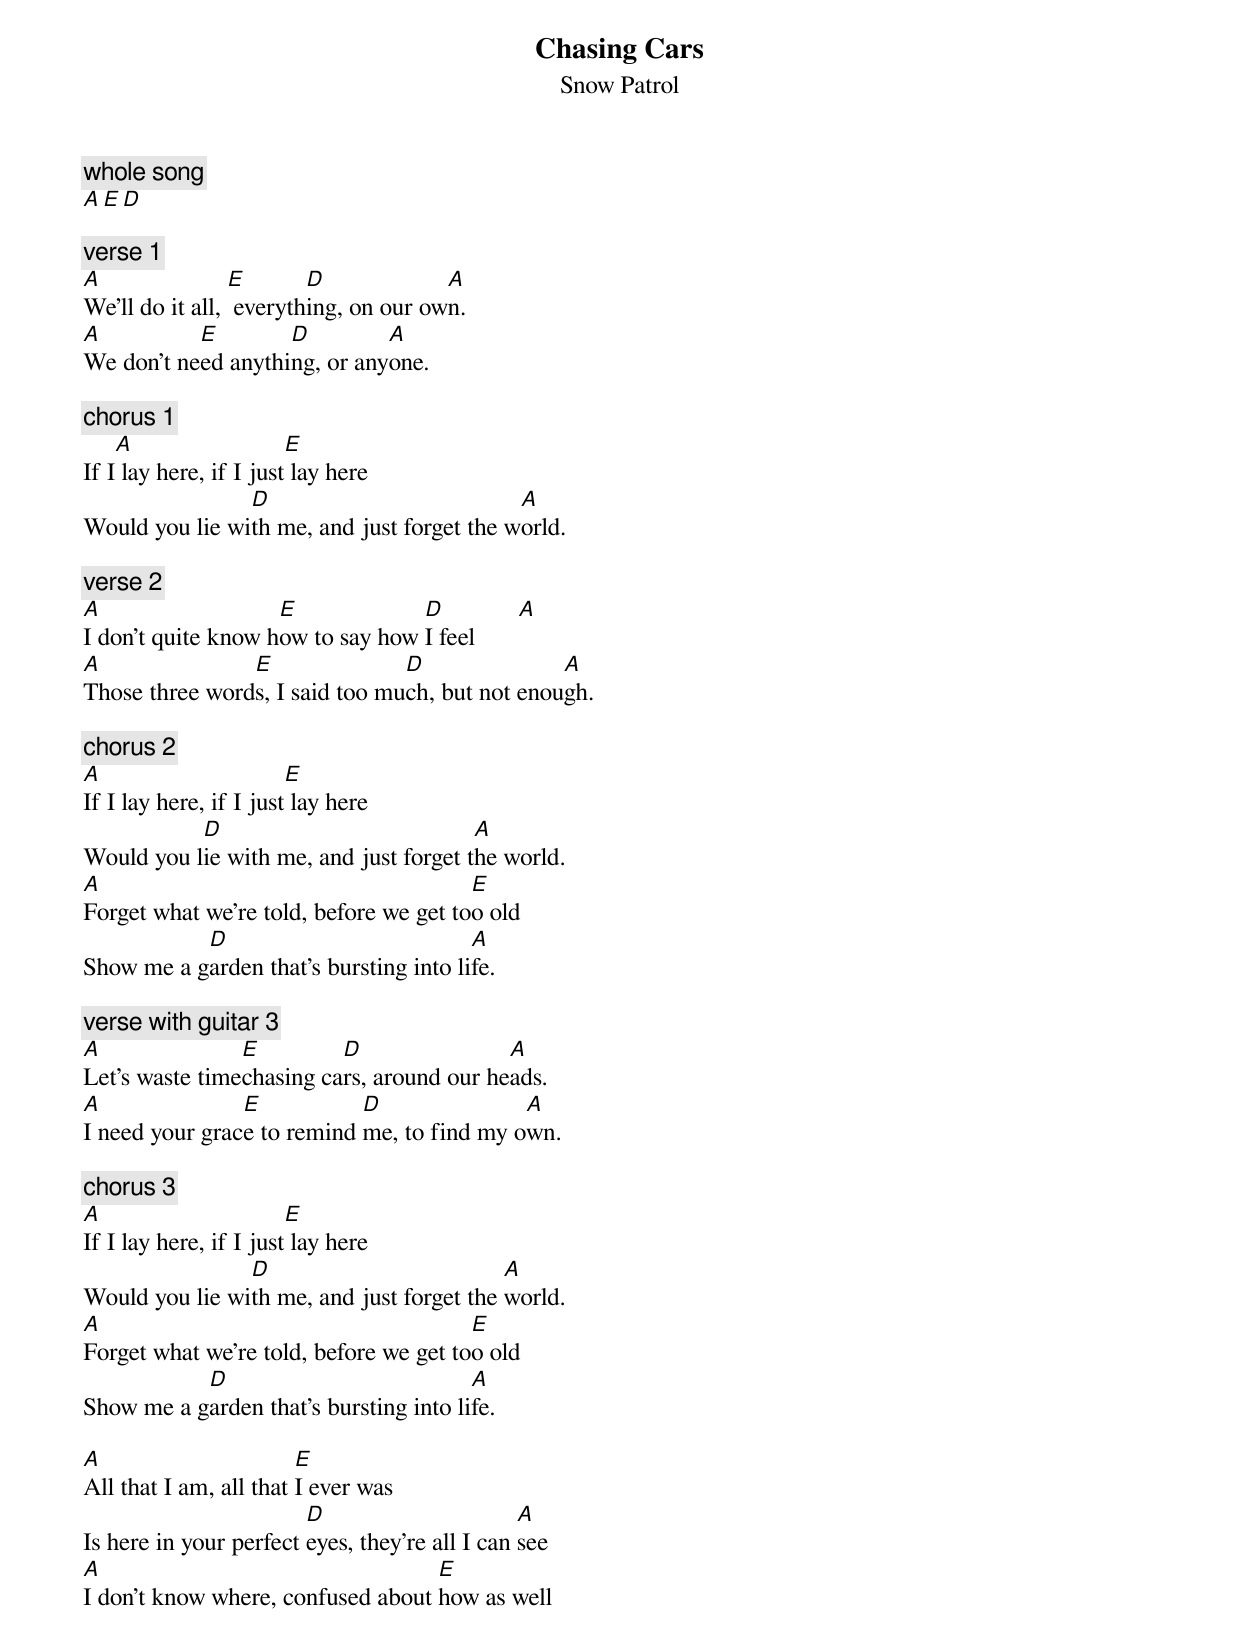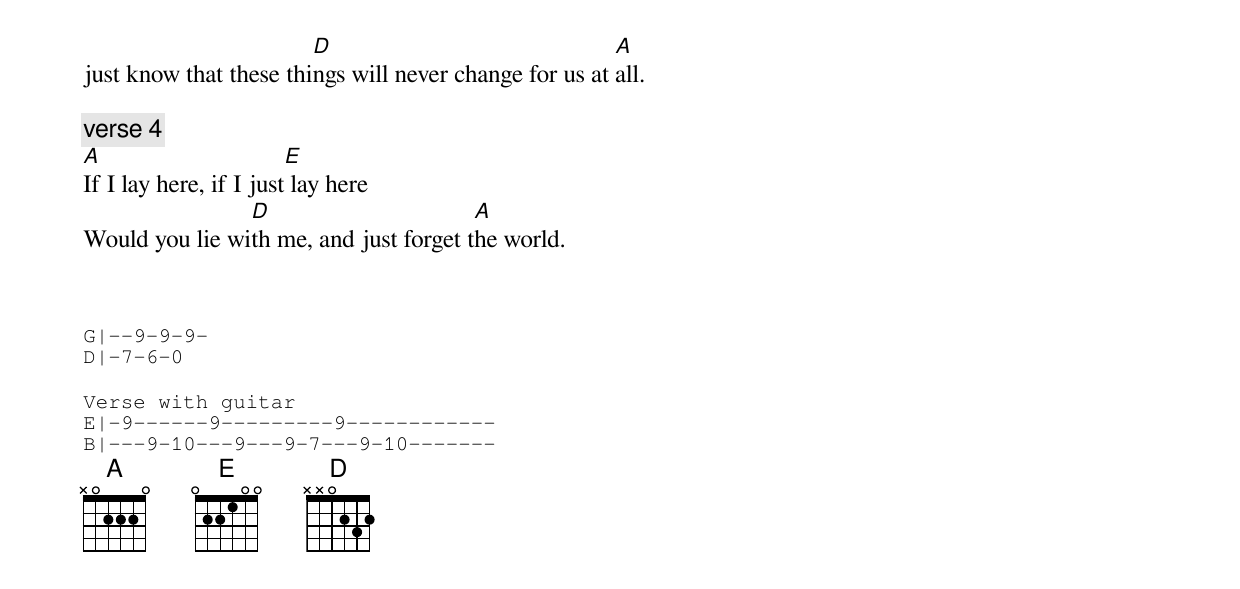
{t:Chasing Cars}
{st:Snow Patrol}
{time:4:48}
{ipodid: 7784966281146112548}








{c: whole song}
[A][E][D]

{c:verse 1}
[A]We'll do it all, [E] everyth[D]ing, on our ow[A]n.
[A]We don't ne[E]ed anythi[D]ng, or any[A]one.

{c:chorus 1}
If I[A] lay here, if I just[E] lay here
Would you lie wi[D]th me, and just forget the w[A]orld.

{c:verse 2}
[A]I don't quite know h[E]ow to say how [D]I feel       [A]
[A]Those three word[E]s, I said too mu[D]ch, but not enou[A]gh.

{c:chorus 2}
[A]If I lay here, if I just[E] lay here
Would you l[D]ie with me, and just forget t[A]he world.
[A]Forget what we're told, before we get to[E]o old
Show me a g[D]arden that's bursting into li[A]fe.

{c:verse with guitar 3}
[A]Let's waste time[E]chasing ca[D]rs, around our he[A]ads.
[A]I need your grac[E]e to remind [D]me, to find my o[A]wn.

{c:chorus 3}
[A]If I lay here, if I just[E] lay here
Would you lie wi[D]th me, and just forget the [A]world.
[A]Forget what we're told, before we get to[E]o old
Show me a g[D]arden that's bursting into li[A]fe.

[A]All that I am, all that [E]I ever was
Is here in your perfect [D]eyes, they're all I can [A]see
[A]I don't know where, confused about [E]how as well
just know that these thi[D]ngs will never change for us at [A]all.

{c:verse 4}
[A]If I lay here, if I just[E] lay here
Would you lie wi[D]th me, and just forget t[A]he world.


{sot}

G|--9-9-9-
D|-7-6-0
{eot}

{sot}
Verse with guitar
E|-9------9---------9------------
B|---9-10---9---9-7---9-10-------
{eot}
